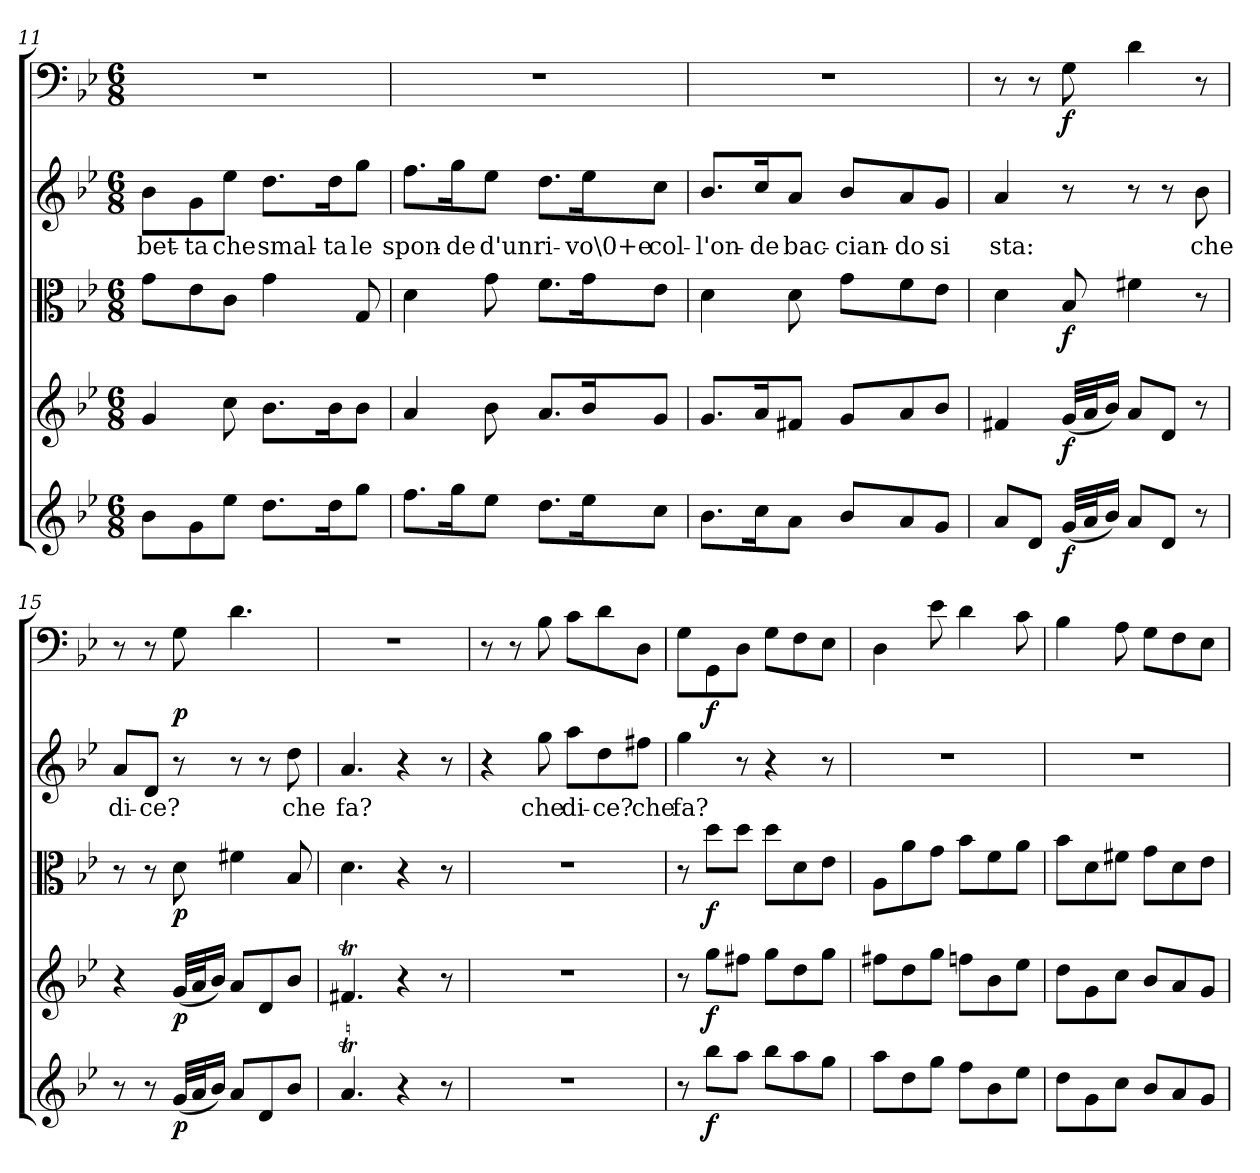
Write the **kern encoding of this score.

**kern	**dynam	**kern	**dynam	**kern	**dynam	**kern	**text	**kern	**dynam
*part5	*part5	*part4	*part4	*part3	*part3	*part2	*part2	*part1	*part1
*staff5	*staff5	*staff4	*staff4	*staff3	*staff3	*staff2	*staff2	*staff1	*staff1
*clefG2	*	*clefG2	*	*clefC3	*	*clefG2	*	*clefF4	*
*k[b-e-]	*	*k[b-e-]	*	*k[b-e-]	*	*k[b-e-]	*	*k[b-e-]	*
*g:	*	*g:	*	*g:	*	*g:	*	*g:	*
*M6/8	*	*M6/8	*	*M6/8	*	*M6/8	*	*M6/8	*
=11	=11	=11	=11	=11	=11	=11	=11	=11	=11
8b-\L	.	4g/	.	8g\L	.	8b-\L	-bet-	2.r	.
8g\	.	.	.	8e-\	.	8g\	-ta	.	.
8ee-\J	.	8cc\	.	8c\J	.	8ee-\J	che	.	.
8.dd\L	.	8.b-\L	.	4g\	.	8.dd\L	smal-	.	.
16dd\K	.	16b-\K	.	.	.	16dd\K	-ta	.	.
8gg\J	.	8b-\J	.	8G/	.	8gg\J	le	.	.
=12	=12	=12	=12	=12	=12	=12	=12	=12	=12
8.ff\L	.	4a/	.	4d\	.	8.ff\L	spon-	2.r	.
16gg\K	.	.	.	.	.	16gg\K	-de	.	.
8ee-\J	.	8b-\	.	8g\	.	8ee-\J	d'un	.	.
8.dd\L	.	8.a/L	.	8.f\L	.	8.dd\L	ri-	.	.
16ee-\K	.	16b-/K	.	16g\K	.	16ee-\K	-vo\0+e	.	.
8cc\J	.	8g/J	.	8e-\J	.	8cc\J	col-	.	.
=13	=13	=13	=13	=13	=13	=13	=13	=13	=13
8.b-\L	.	8.g/L	.	4d\	.	8.b-/L	-l'on-	2.r	.
16cc\K	.	16a/K	.	.	.	16cc/K	-de	.	.
8a\J	.	8f#X/J	.	8d\	.	8a/J	bac-	.	.
8b-/L	.	8g/L	.	8g\L	.	8b-/L	-cian-	.	.
8a/	.	8a/	.	8f\	.	8a/	-do	.	.
8g/J	.	8b-/J	.	8e-\J	.	8g/J	si	.	.
=14	=14	=14	=14	=14	=14	=14	=14	=14	=14
8a/L	.	4f#X/	.	4d\	.	4a/	sta:	8r	.
8d/J	.	.	.	.	.	.	.	8r	.
(32g/LLL	f	(32g/LLL	f	8B-/	f	8r	.	8G\	f
32a/J	.	32a/J	.	.	.	.	.	.	.
16b-/JJ)	.	16b-/JJ)	.	.	.	.	.	.	.
8a/L	.	8a/L	.	4f#X\	.	8r	.	4d\	.
8d/J	.	8d/J	.	.	.	8r	.	.	.
8r	.	8r	.	8r	.	8b-\	che	8r	.
=15	=15	=15	=15	=15	=15	=15	=15	=15	=15
8r	.	4r	.	8r	.	8a/L	di-	8r	.
8r	.	.	.	8r	.	8d/J	-ce?	8r	.
(32g/LLL	p	(32g/LLL	p	8d\	p	8r	.	8G\	p
32a/J	.	32a/J	.	.	.	.	.	.	.
16b-/JJ)	.	16b-/JJ)	.	.	.	.	.	.	.
8a/L	.	8a/L	.	4f#X\	.	8r	.	4.d\	.
8d/	.	8d/	.	.	.	8r	.	.	.
8b-/J	.	8b-/J	.	8B-/	.	8dd\	che	.	.
=16	=16	=16	=16	=16	=16	=16	=16	=16	=16
4.aT/	.	4.f#Xt/	.	4.d\	.	4.a/	fa?	2.r	.
4r	.	4r	.	4r	.	4r	.	.	.
8r	.	8r	.	8r	.	8r	.	.	.
=17	=17	=17	=17	=17	=17	=17	=17	=17	=17
2.r	.	2.r	.	2.r	.	4r	.	8r	.
.	.	.	.	.	.	.	.	8r	.
.	.	.	.	.	.	8gg\	che	8B-\	.
.	.	.	.	.	.	8aa\L	di-	8c\L	.
.	.	.	.	.	.	8dd\	-ce?	8d\	.
.	.	.	.	.	.	8ff#X\J	che	8D\J	.
=18	=18	=18	=18	=18	=18	=18	=18	=18	=18
8r	.	8r	.	8r	.	4gg\	fa?	8G\L	.
8bb-\L	f	8gg\L	f	8dd\L	f	.	.	8GG\	f
8aa\J	.	8ff#X\J	.	8dd\J	.	8r	.	8D\J	.
8bb-\L	.	8gg\L	.	8dd\L	.	4r	.	8G\L	.
8aa\	.	8dd\	.	8d\	.	.	.	8F\	.
8gg\J	.	8gg\J	.	8e-\J	.	8r	.	8E-\J	.
=19	=19	=19	=19	=19	=19	=19	=19	=19	=19
8aa\L	.	8ff#X\L	.	8A\L	.	2.r	.	4D\	.
8dd\	.	8dd\	.	8a\	.	.	.	.	.
8gg\J	.	8gg\J	.	8g\J	.	.	.	8e-\	.
8ff\L	.	8ffn\L	.	8b-\L	.	.	.	4d\	.
8b-\	.	8b-\	.	8f\	.	.	.	.	.
8ee-\J	.	8ee-\J	.	8a\J	.	.	.	8c\	.
=20	=20	=20	=20	=20	=20	=20	=20	=20	=20
8dd\L	.	8dd\L	.	8b-\L	.	2.r	.	4B-\	.
8g\	.	8g\	.	8d\	.	.	.	.	.
8cc\J	.	8cc\J	.	8f#X\J	.	.	.	8A\	.
8b-/L	.	8b-/L	.	8g\L	.	.	.	8G\L	.
8a/	.	8a/	.	8d\	.	.	.	8F\	.
8g/J	.	8g/J	.	8e-\J	.	.	.	8E-\J	.
=	=	=	=	=	=	=	=	=	=
*-	*-	*-	*-	*-	*-	*-	*-	*-	*-
